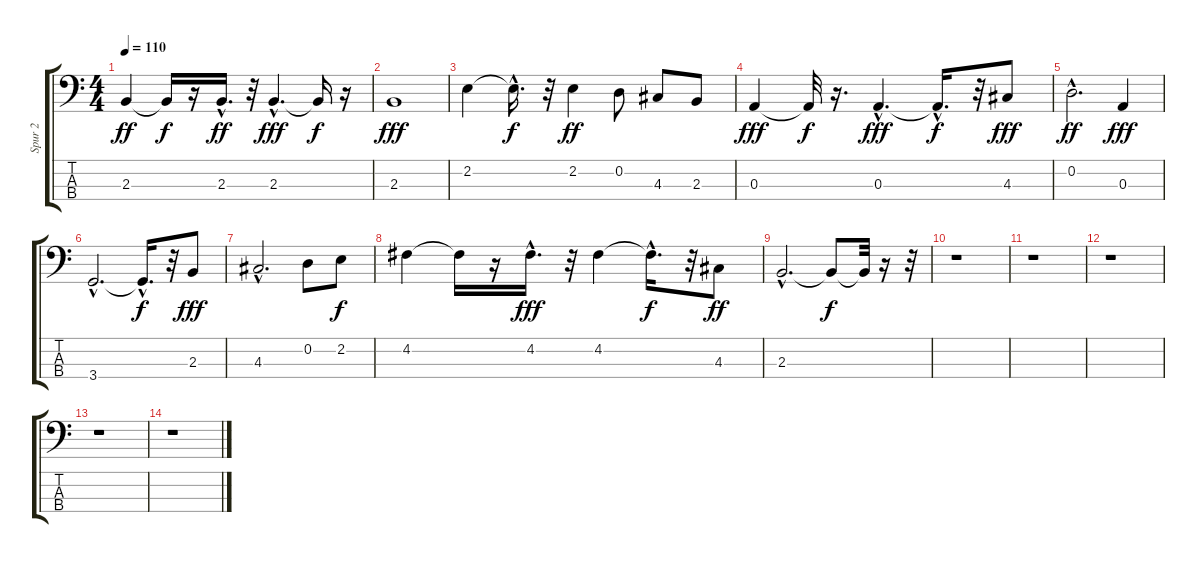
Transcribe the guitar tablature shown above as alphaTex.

\track ("Spur 2" "Spur 2") {instrument synthbass2}
\staff {score tabs}
\tuning (G2 D2 A1 E1) {hide}
\ts (4 4)
\tempo 110
\clef f4
\ks c
2.3.4{dy ff} 2.3{t}.16{dy f} r.16 2.3{hac}.16{d dy ff} r.32 2.3{hac}.4{d dy fff} 2.3{t}.16{dy f} r.16 |
2.3.1{dy fff} |
2.2.4 2.2{hac t}.16{d dy f} r.32 2.2.4{dy ff} 0.2.8 4.3.8 2.3.8 |
0.3.4{dy fff} 0.3{t}.32{dy f} r.16{d} 0.3{hac}.4{d dy fff} 0.3{hac t}.16{d dy f} r.32 4.3.8{dy fff} |
0.2{hac}.2{d dy ff} 0.3.4{dy fff} |
3.4{hac}.2{d} 3.4{hac t}.16{d dy f} r.32 2.3.8{dy fff} |
4.3{hac}.2{d} 0.2.8 2.2.8{dy f} |
4.2.4 4.2{t}.16 r.16 4.2{hac}.16{d dy fff} r.32 4.2.4 4.2{hac t}.16{d dy f} r.32 4.3.8{dy ff} |
2.3{hac}.2{d} 2.3{t}.8{dy f} 2.3{t}.32 r.16 r.32 |
r.1 |
r.1 |
r.1 |
r.1 |
r.1
